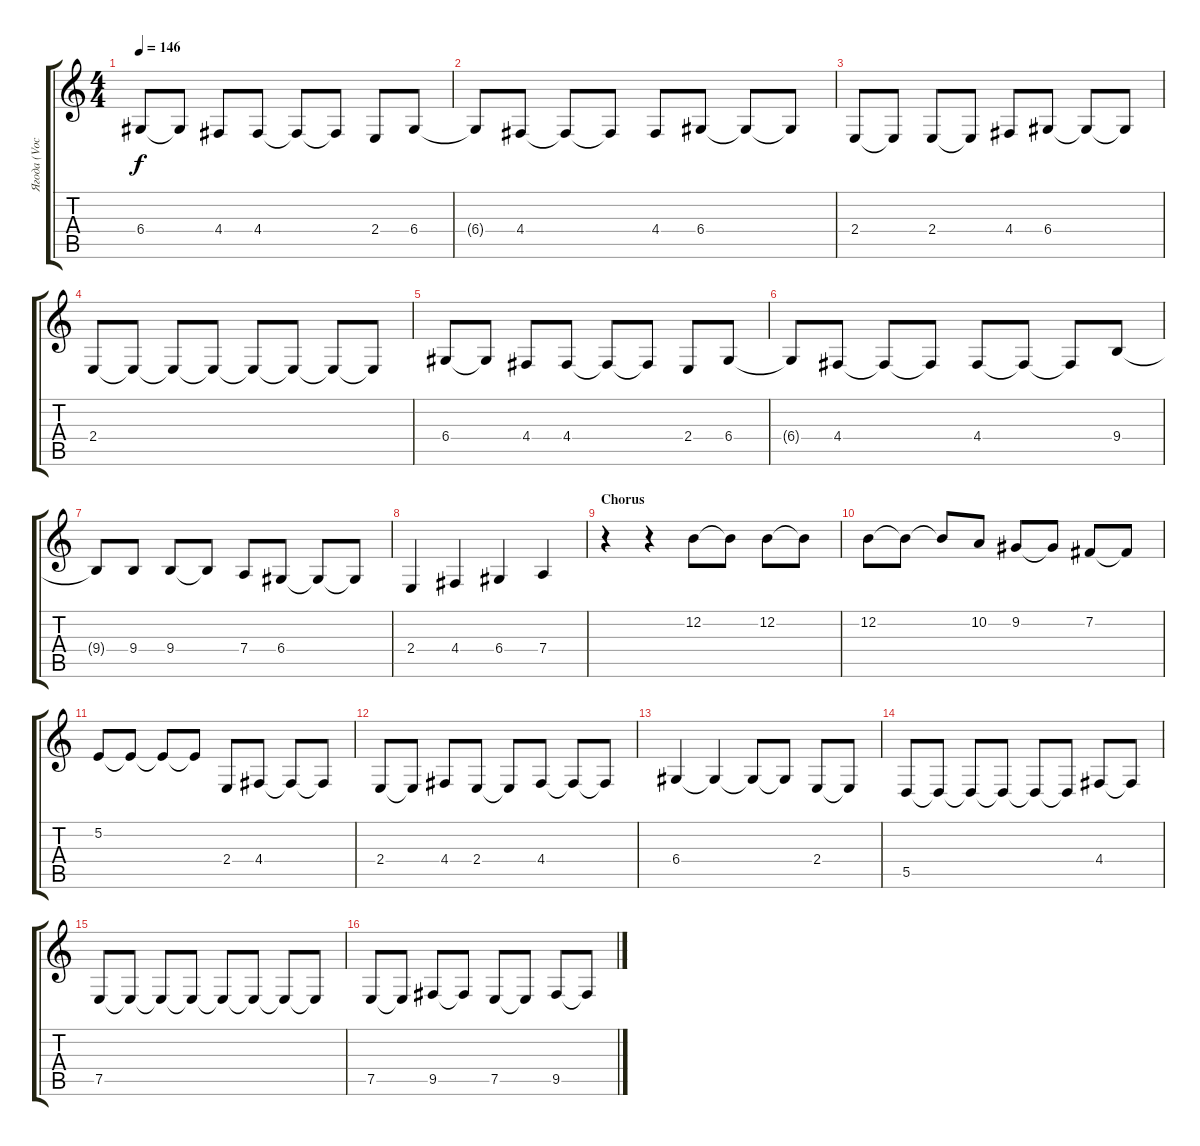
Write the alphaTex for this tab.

\track ("Ягода (Vocal)" "Ягода (Voc") {instrument lead6voice}
\staff {score tabs}
\tuning (E4 B3 G3 D3 A2 E2) {hide}
\ts (4 4)
\tempo 146
\clef g2
\ks c
6.4.8{dy f} 6.4{t}.8 4.4.8 4.4.8 4.4{t}.8 4.4{t}.8 2.4.8 6.4.8 |
6.4{t}.8 4.4.8 4.4{t}.8 4.4{t}.8 4.4.8 6.4.8 6.4{t}.8 6.4{t}.8 |
2.4.8 2.4{t}.8 2.4.8 2.4{t}.8 4.4.8 6.4.8 6.4{t}.8 6.4{t}.8 |
2.4.8 2.4{t}.8 2.4{t}.8 2.4{t}.8 2.4{t}.8 2.4{t}.8 2.4{t}.8 2.4{t}.8 |
6.4.8 6.4{t}.8 4.4.8 4.4.8 4.4{t}.8 4.4{t}.8 2.4.8 6.4.8 |
6.4{t}.8 4.4.8 4.4{t}.8 4.4{t}.8 4.4.8 4.4{t}.8 4.4{t}.8 9.4.8 |
9.4{t}.8 9.4.8 9.4.8 9.4{t}.8 7.4.8 6.4.8 6.4{t}.8 6.4{t}.8 |
2.4.4 4.4.4 6.4.4 7.4.4 |
\section ("" "Chorus")
r.4 r.4 12.2.8 12.2{t}.8 12.2.8 12.2{t}.8 |
12.2.8 12.2{t}.8 12.2{t}.8 10.2.8 9.2.8 9.2{t}.8 7.2.8 7.2{t}.8 |
5.2.8 5.2{t}.8 5.2{t}.8 5.2{t}.8 2.4.8 4.4.8 4.4{t}.8 4.4{t}.8 |
2.4.8 2.4{t}.8 4.4.8 2.4.8 2.4{t}.8 4.4.8 4.4{t}.8 4.4{t}.8 |
6.4.4 6.4{t}.4 6.4{t}.8 6.4{t}.8 2.4.8 2.4{t}.8 |
5.5.8 5.5{t}.8 5.5{t}.8 5.5{t}.8 5.5{t}.8 5.5{t}.8 4.4.8 4.4{t}.8 |
7.5.8 7.5{t}.8 7.5{t}.8 7.5{t}.8 7.5{t}.8 7.5{t}.8 7.5{t}.8 7.5{t}.8 |
7.5.8 7.5{t}.8 9.5.8 9.5{t}.8 7.5.8 7.5{t}.8 9.5.8 9.5{t}.8
